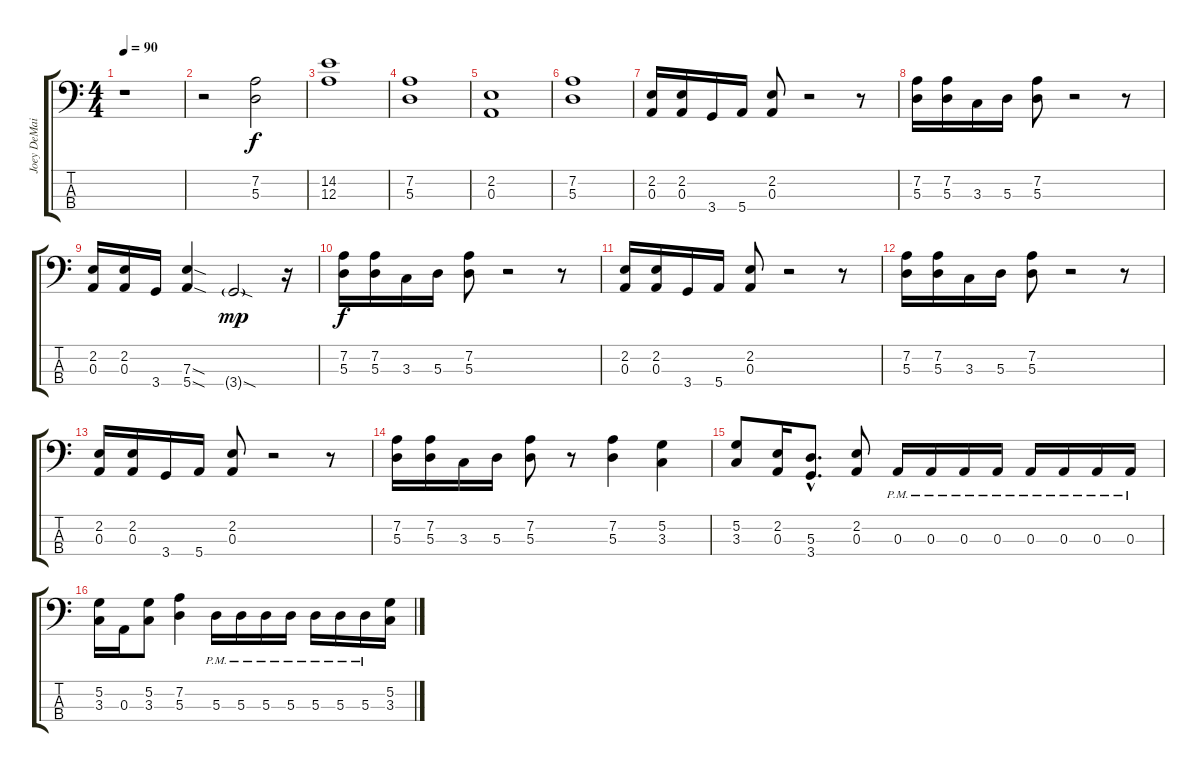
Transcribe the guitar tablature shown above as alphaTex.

\track ("Joey DeMaio" "Joey DeMai") {instrument electricbasspick}
\staff {score tabs}
\tuning (G2 D2 A1 E1) {hide}
\ts (4 4)
\tempo 90
\clef f4
\ks c
r.1{dy f} |
r.2 (7.2 5.3).2 |
(14.2 12.3).1 |
(7.2 5.3).1 |
(2.2 0.3).1 |
(7.2 5.3).1 |
(2.2 0.3).16 (2.2 0.3).16 3.4.16 5.4.16 (2.2 0.3).8 r.2 r.8 |
(7.2 5.3).16 (7.2 5.3).16 3.3.16 5.3.16 (7.2 5.3).8 r.2 r.8 |
(2.2 0.3).16 (2.2 0.3).16 3.4.16 (7.3{sod} 5.4{sod}).4 3.4{sod g}.2{dy mp} r.16 |
(7.2 5.3).16{dy f} (7.2 5.3).16 3.3.16 5.3.16 (7.2 5.3).8 r.2 r.8 |
(2.2 0.3).16 (2.2 0.3).16 3.4.16 5.4.16 (2.2 0.3).8 r.2 r.8 |
(7.2 5.3).16 (7.2 5.3).16 3.3.16 5.3.16 (7.2 5.3).8 r.2 r.8 |
(2.2 0.3).16 (2.2 0.3).16 3.4.16 5.4.16 (2.2 0.3).8 r.2 r.8 |
(7.2 5.3).16 (7.2 5.3).16 3.3.16 5.3.16 (7.2 5.3).8 r.8 (7.2 5.3).4 (5.2 3.3).4 |
(5.2 3.3).8 (2.2 0.3).16 (5.3{hac} 3.4{hac}).8{d} (2.2 0.3).8 0.3{pm}.16 0.3{pm}.16 0.3{pm}.16 0.3{pm}.16 0.3{pm}.16 0.3{pm}.16 0.3{pm}.16 0.3{pm}.16 |
(5.2 3.3).16 0.3.16 (5.2 3.3).8 (7.2 5.3).4 5.3{pm}.16 5.3{pm}.16 5.3{pm}.16 5.3{pm}.16 5.3{pm}.16 5.3{pm}.16 5.3{pm}.16 (5.2 3.3).16
